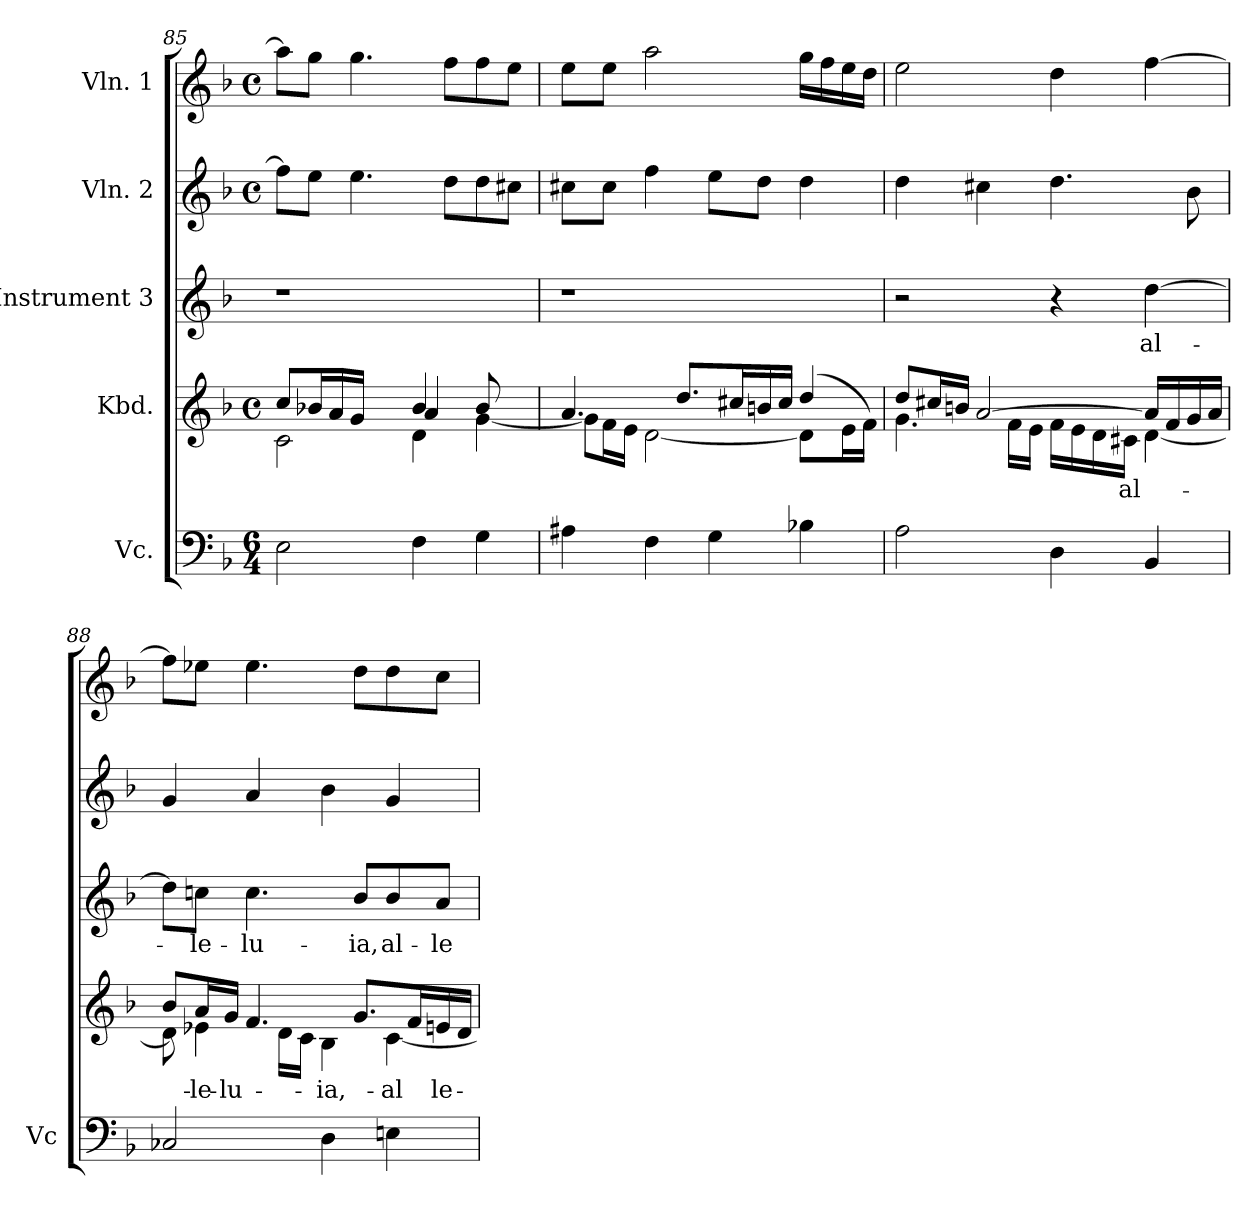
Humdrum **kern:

**kern	**kern	**text	**kern	**text	**kern	**kern
*part5	*part4	*part4	*part3	*part3	*part2	*part1
*staff5	*staff4	*staff4	*staff3	*staff3	*staff2	*staff1
*I"Vc.	*I"Kbd.	*	*I"Instrument 3	*	*I"Vln. 2	*I"Vln. 1
*I'Vc	*	*	*	*	*	*
*clefF4	*clefG2	*	*clefG2	*	*clefG2	*clefG2
*k[b-]	*k[b-]	*	*k[b-]	*	*k[b-]	*k[b-]
*F:	*F:	*	*F:	*	*F:	*F:
*M6/4	*M4/4	*	*	*	*M4/4	*M4/4
*	*met(c)	*	*	*	*met(c)	*met(c)
=85	=85	=85	=85	=85	=85	=85
*	*^	*	*	*	*	*
*	*	*^	*	*	*	*	*
2E\	8cc/L	2c\	8.ryy	.	1r	.	8ff\L]	8aa\L]
.	16b-X/	.	.	.	.	.	8ee\J	8gg\J
.	16a/J	.	16a/L	.	.	.	.	.
.	4ryy	.	16g/J	.	.	.	4.ee\	4.gg\
.	.	.	8.ryy	.	.	.	.	.
4F\	4b-/	4d\	4a/	.	.	.	.	.
.	.	.	.	.	.	.	8dd\L	8ff\L
4G\	8b-/	[<4g\	4ryy	.	.	.	8dd\	8ff\
.	8ryy	.	.	.	.	.	8cc#X\J	8ee\J
*	*	*v	*v	*	*	*	*	*
=86	=86	=86	=86	=86	=86	=86	=86
4A#\	4.a/	8g\L]	.	1r	.	8cc#X\L	8ee\L
.	.	16f\	.	.	.	8cc#\J	8ee\J
.	.	16e\J	.	.	.	.	.
4F\	.	[<2d\	.	.	.	4ff\	2aa\
.	8.dd/L	.	.	.	.	.	.
4G\	.	.	.	.	.	8ee\L	.
.	16cc#X/	.	.	.	.	.	.
.	16bn/	.	.	.	.	8dd\J	.
.	16cc#/J	.	.	.	.	.	.
4B-X\	(>4dd/	8d\L]	.	.	.	4dd\	16gg\L
.	.	.	.	.	.	.	16ff\
.	.	16e\	.	.	.	.	16ee\
.	.	16f\J)	.	.	.	.	16dd\J
!!LO:PB:g=z
=87	=87	=87	=87	=87	=87	=87	=87
2A\	8dd/L	4.g\	.	2r	.	4dd\	2ee\
.	16cc#X/	.	.	.	.	.	.
.	16bn/J	.	.	.	.	.	.
.	[<2a/	.	.	.	.	4cc#X\	.
.	.	16f\L	.	.	.	.	.
.	.	16e\J	.	.	.	.	.
4D\	.	16f\L	.	4r	.	4.dd\	4dd\
.	.	16e\	.	.	.	.	.
.	.	16d\	.	.	.	.	.
!	!	!	!LO:LY:a:cj	!	!	!	!
.	.	16c#X\J	al-	.	.	.	.
!	!	!	!	!	!LO:LY:b:cj	!	!
4BB-/	16a/L]	[<4d\	.	[>4dd\	al-	.	[>4ff\
.	16f/	.	.	.	.	.	.
.	16g/	.	.	.	.	8b-\	.
.	16a/J	.	.	.	.	.	.
=88	=88	=88	=88	=88	=88	=88	=88
2C-/	8b-/L	8d\]	.	8dd\L]	.	4g/	8ff\L]
!	!	!	!LO:LY:a:cj	!	!LO:LY:b:cj	!	!
.	16a/	4e-X\	-le-	8ccn\J	-le-	.	8ee-X\J
!	!	!	!LO:LY:a:cj	!	!	!	!
.	16g/J	.	-lu-	.	.	.	.
!	!	!	!	!	!LO:LY:b:cj	!	!
.	4.f/	.	.	4.cc\	-lu-	4a/	4.ee-\
.	.	16d\L	.	.	.	.	.
.	.	16c\J	.	.	.	.	.
!	!	!	!LO:LY:a:cj	!	!	!	!
4D\	.	4B-\	-ia,	.	.	4b-\	.
!	!	!	!	!	!LO:LY:b:cj	!	!
.	8.g/L	.	.	8b-/L	-ia,	.	8dd\L
!	!	!	!LO:LY:a:cj	!	!LO:LY:b:cj	!	!
4En\	.	[<4c\	-al-	8b-/	al-	4g/	8dd\
.	16f/	.	.	.	.	.	.
!	!	!	!LO:LY:a:cj	!	!LO:LY:b:cj	!	!
.	16en/	.	le-	8a/J	-le-	.	8cc\J
.	16d/J	.	.	.	.	.	.
*	*v	*v	*	*	*	*	*
=	=	=	=	=	=	=
*-	*-	*-	*-	*-	*-	*-
